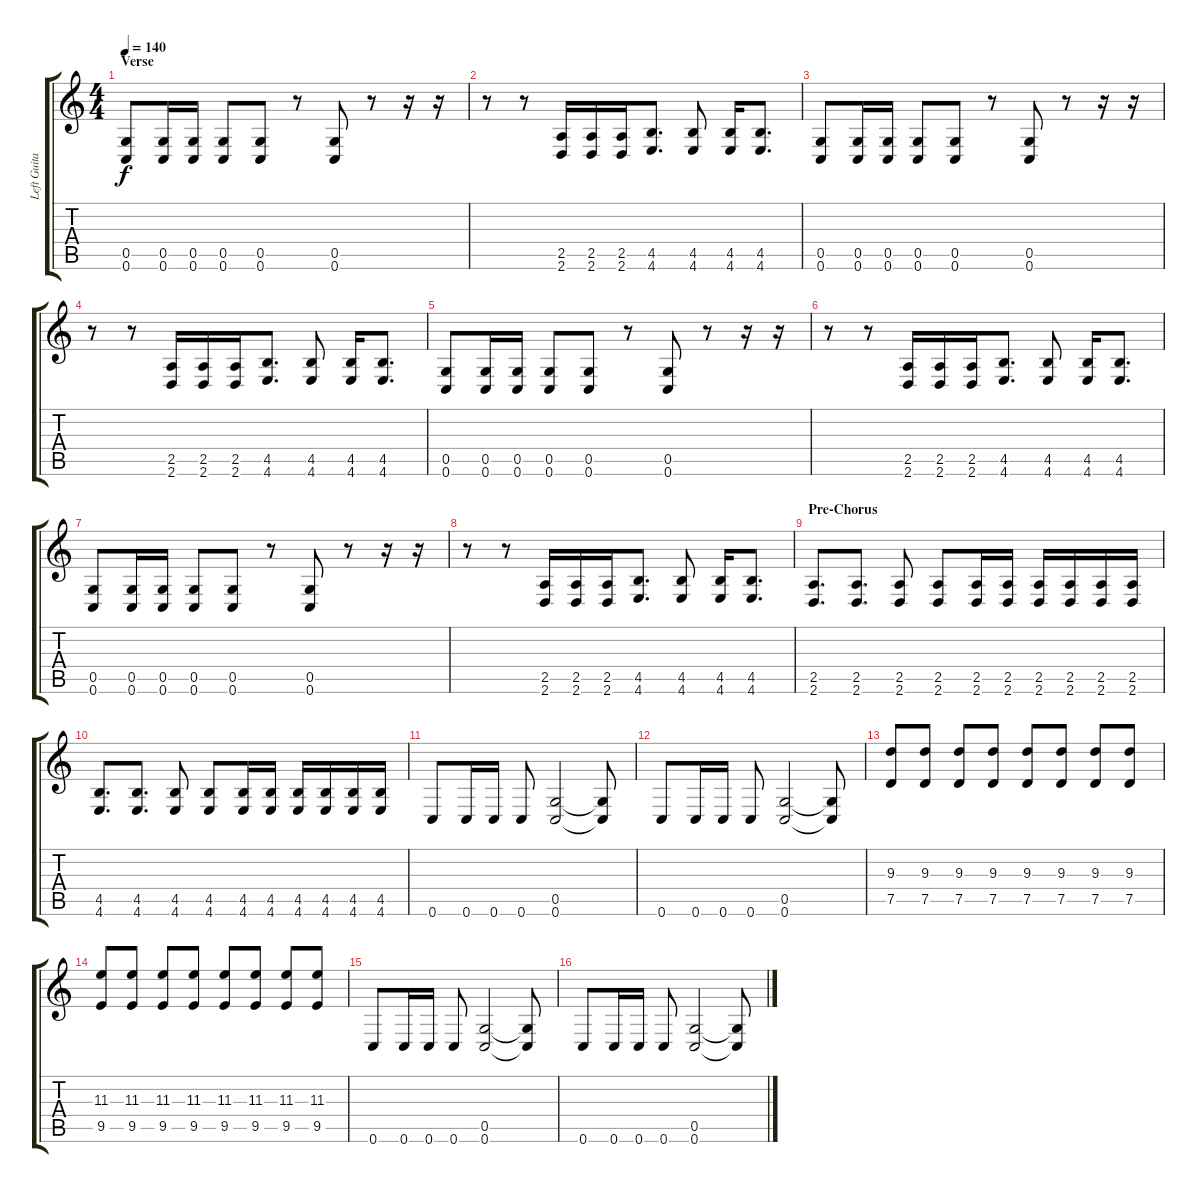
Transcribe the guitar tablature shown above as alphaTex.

\track ("Left Guitar" "Left Guita") {instrument distortionguitar}
\staff {score tabs}
\tuning (D4 A3 F3 C3 G2 C2) {hide}
\ts (4 4)
\section ("" "Verse")
\tempo 140
\clef g2
\ks c
(0.5 0.6).8{dy f} (0.5 0.6).16 (0.5 0.6).16 (0.5 0.6).8 (0.5 0.6).8 r.8 (0.5 0.6).8 r.8 r.16 r.16 |
r.8 r.8 (2.5 2.6).16 (2.5 2.6).16 (2.5 2.6).16 (4.5 4.6).8{d} (4.5 4.6).8 (4.5 4.6).16 (4.5 4.6).8{d} |
(0.5 0.6).8 (0.5 0.6).16 (0.5 0.6).16 (0.5 0.6).8 (0.5 0.6).8 r.8 (0.5 0.6).8 r.8 r.16 r.16 |
r.8 r.8 (2.5 2.6).16 (2.5 2.6).16 (2.5 2.6).16 (4.5 4.6).8{d} (4.5 4.6).8 (4.5 4.6).16 (4.5 4.6).8{d} |
(0.5 0.6).8 (0.5 0.6).16 (0.5 0.6).16 (0.5 0.6).8 (0.5 0.6).8 r.8 (0.5 0.6).8 r.8 r.16 r.16 |
r.8 r.8 (2.5 2.6).16 (2.5 2.6).16 (2.5 2.6).16 (4.5 4.6).8{d} (4.5 4.6).8 (4.5 4.6).16 (4.5 4.6).8{d} |
(0.5 0.6).8 (0.5 0.6).16 (0.5 0.6).16 (0.5 0.6).8 (0.5 0.6).8 r.8 (0.5 0.6).8 r.8 r.16 r.16 |
r.8 r.8 (2.5 2.6).16 (2.5 2.6).16 (2.5 2.6).16 (4.5 4.6).8{d} (4.5 4.6).8 (4.5 4.6).16 (4.5 4.6).8{d} |
\section ("" "Pre-Chorus")
(2.5 2.6).8{d} (2.5 2.6).8{d} (2.5 2.6).8 (2.5 2.6).8 (2.5 2.6).16 (2.5 2.6).16 (2.5 2.6).16 (2.5 2.6).16 (2.5 2.6).16 (2.5 2.6).16 |
(4.5 4.6).8{d} (4.5 4.6).8{d} (4.5 4.6).8 (4.5 4.6).8 (4.5 4.6).16 (4.5 4.6).16 (4.5 4.6).16 (4.5 4.6).16 (4.5 4.6).16 (4.5 4.6).16 |
0.6.8 0.6.16 0.6.16 0.6.8 (0.5 0.6).2 (0.5{t} 0.6{t}).8 |
0.6.8 0.6.16 0.6.16 0.6.8 (0.5 0.6).2 (0.5{t} 0.6{t}).8 |
(9.3 7.5).8 (9.3 7.5).8 (9.3 7.5).8 (9.3 7.5).8 (9.3 7.5).8 (9.3 7.5).8 (9.3 7.5).8 (9.3 7.5).8 |
(11.3 9.5).8 (11.3 9.5).8 (11.3 9.5).8 (11.3 9.5).8 (11.3 9.5).8 (11.3 9.5).8 (11.3 9.5).8 (11.3 9.5).8 |
0.6.8 0.6.16 0.6.16 0.6.8 (0.5 0.6).2 (0.5{t} 0.6{t}).8 |
0.6.8 0.6.16 0.6.16 0.6.8 (0.5 0.6).2 (0.5{t} 0.6{t}).8
